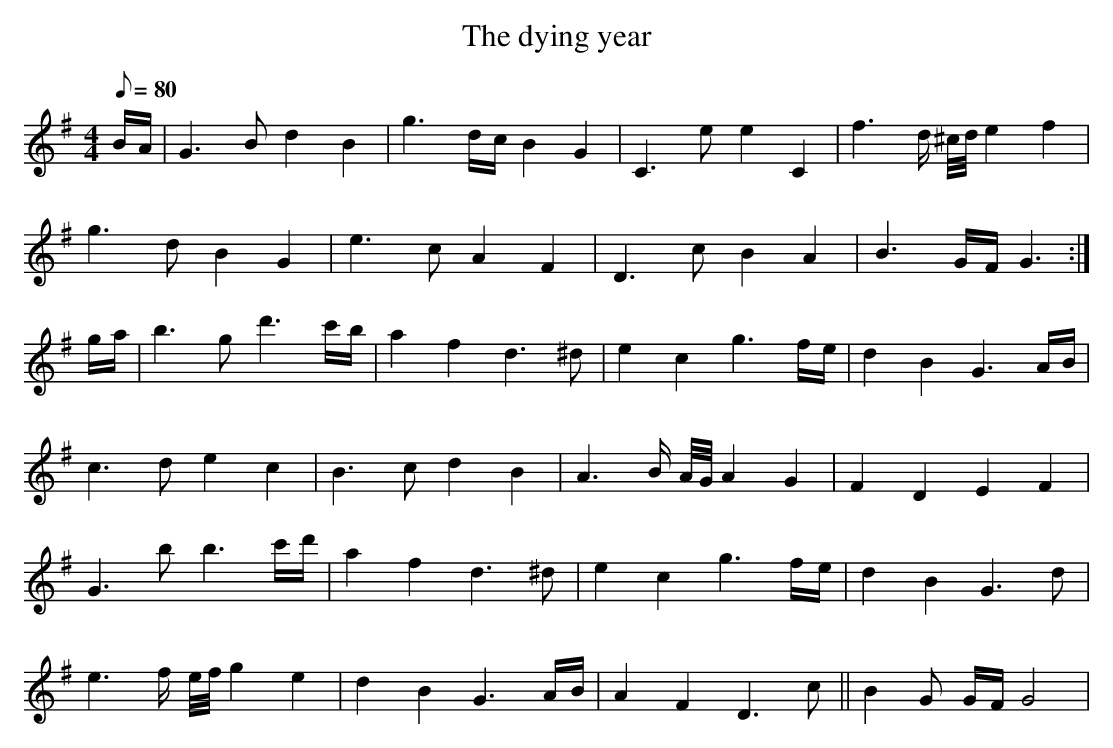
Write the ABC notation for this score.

X:1
T:The dying year
M:4/4
L:1/8
Q:80
K:G
B/2A/2|G3 B d2 B2|g3 d/2c/2 B2G2|C3 e e2 C2|f3 d/2 ^c/4d/4 e2 f2|
g3 d B2G2|e3 c A2 F2|D3 c B2 A2|B3 G/2F/2 G3:|
g/2a/2|b3 g d'3 c'/2b/2|a2 f2 d3 ^d|e2 c2 g3 f/2e/2|d2 B2 G3 A/2B/2|
c3 d e2 c2|B3 c d2 B2|A3 B/2 A/4G/4 A2 G2|F2 D2 E2 F2|
G3 b b3 c'/2d'/2|a2 f2 d3 ^d|e2 c2 g3 f/2e/2|d2 B2 G3 d|
e3 f/2 e/4f/4 g2 e2|d2B2 G3 A/2B/2|A2 F2 D3 c||B2 G G/2F/2 G4|
